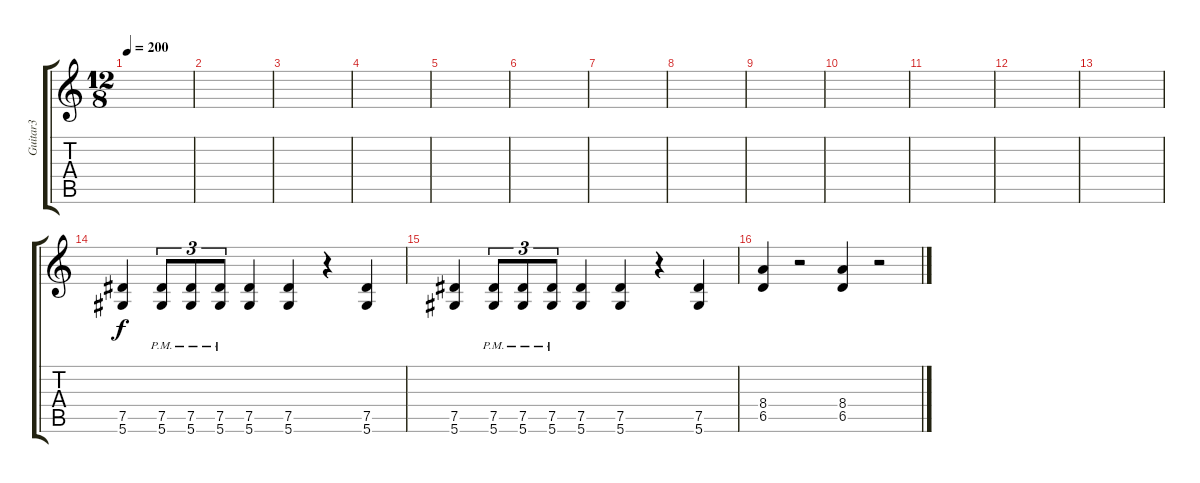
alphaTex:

\track ("Guitar3" "Guitar3") {instrument distortionguitar}
\staff {score tabs}
\tuning (Eb4 Bb3 Gb3 Db3 Ab2 Eb2) {hide}
\ts (12 8)
\tempo 200
\clef g2
\ks c
|
|
|
|
|
|
|
|
|
|
|
|
|
(7.5 5.6).4 (7.5 5.6{pm}).8{tu (3 2)} (7.5 5.6{pm}).8{tu (3 2)} (7.5 5.6{pm}).8{tu (3 2)} (7.5 5.6).4 (7.5 5.6).4 r.4 (7.5 5.6).4 |
(7.5 5.6).4 (7.5 5.6{pm}).8{tu (3 2)} (7.5 5.6{pm}).8{tu (3 2)} (7.5 5.6{pm}).8{tu (3 2)} (7.5 5.6).4 (7.5 5.6).4 r.4 (7.5 5.6).4 |
(8.4 6.5).4 r.2 (8.4 6.5).4 r.2
